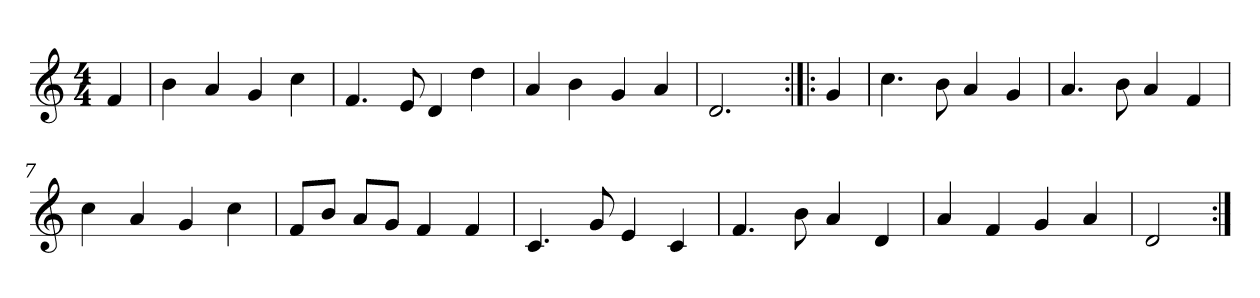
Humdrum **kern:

**kern
*part1
*staff1
*clefG2
*k[]
*D:dor
*M4/4
*MM120
=
4f
=1
4b
4a
4g
4cc
=2
4.f
8e
4d
4dd
=3
4a
4b
4g
4a
=4
2.d
=:|!|:
4g
=5
4.cc
8b
4a
4g
=6
4.a
8b
4a
4f
=7
4cc
4a
4g
4cc
=8
8f/L
8b/J
8a/L
8g/J
4f
4f
=9
4.c
8g
4e
4c
=10
4.f
8b
4a
4d
=11
4a
4f
4g
4a
=12
2d
=:|!
*-
